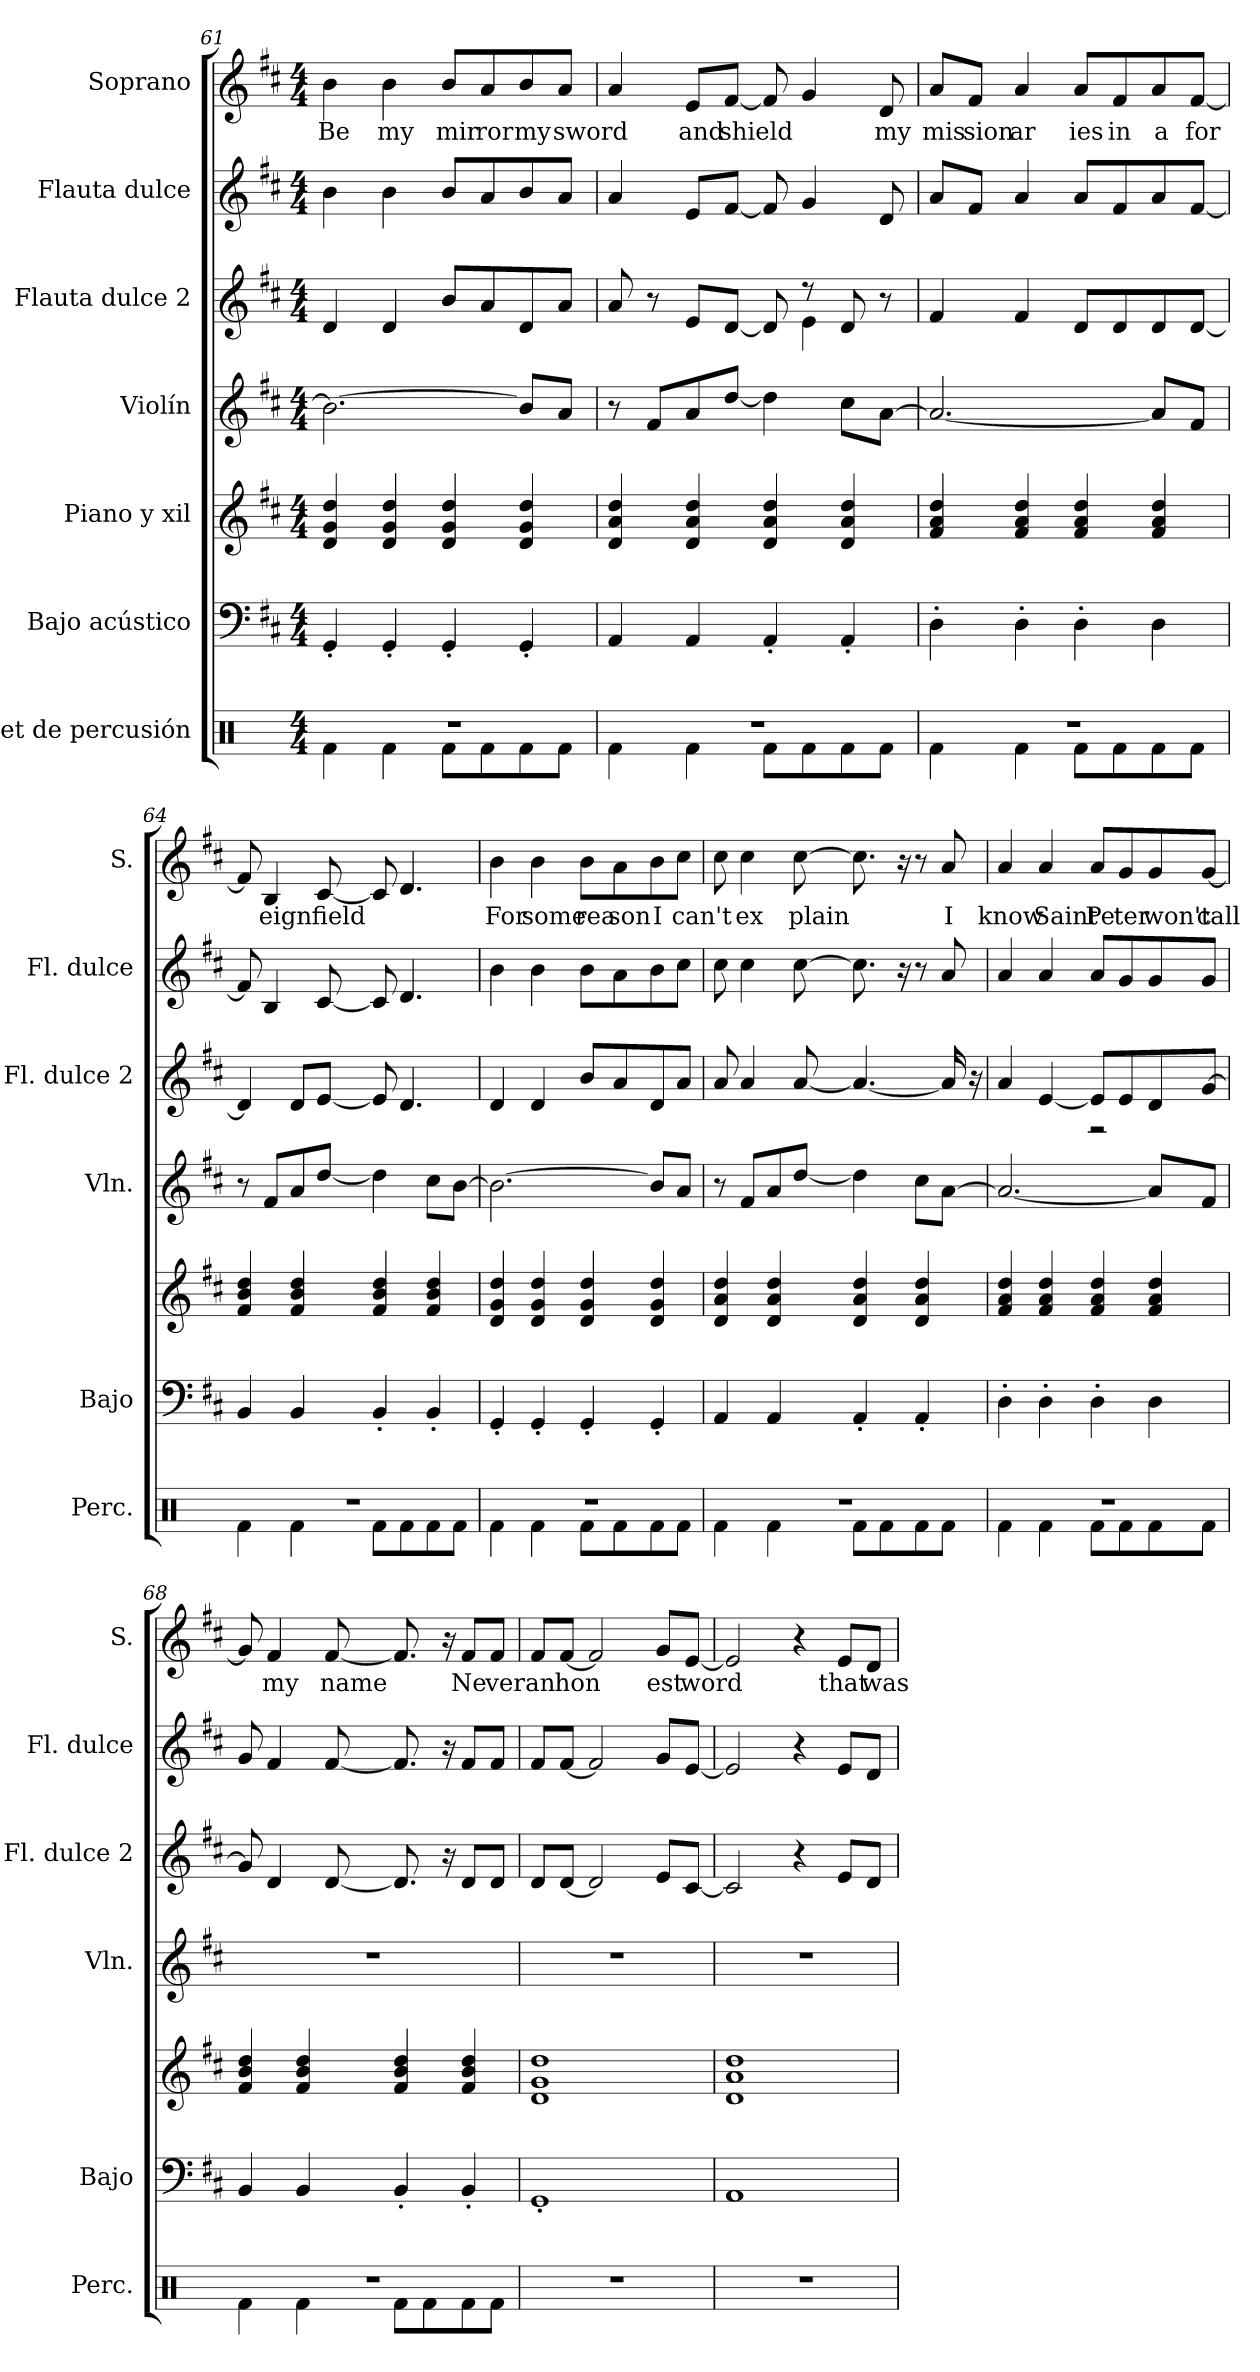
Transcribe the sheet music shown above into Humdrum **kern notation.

**kern	**kern	**kern	**kern	**kern	**kern	**kern	**text
*part7	*part6	*part5	*part4	*part3	*part2	*part1	*part1
*staff7	*staff6	*staff5	*staff4	*staff3	*staff2	*staff1	*staff1
*I"Set de percusión	*I"Bajo acústico	*I"Piano y xil	*I"Violín	*I"Flauta dulce 2	*I"Flauta dulce	*I"Soprano	*
*I'Perc.	*I'Bajo	*	*I'Vln.	*I'Fl. dulce 2	*I'Fl. dulce	*I'S.	*
*clefX	*clefF4	*clefG2	*clefG2	*clefG2	*clefG2	*clefG2	*
*k[]	*k[f#c#]	*k[f#c#]	*k[f#c#]	*k[f#c#]	*k[f#c#]	*k[f#c#]	*
*M4/4	*M4/4	*M4/4	*M4/4	*M4/4	*M4/4	*M4/4	*
=61	=61	=61	=61	=61	=61	=61	=61
*^	*	*	*	*	*	*	*
1r	4Rf\	4GG'/	4d/ 4g/ 4dd/	2.b\_	4d/	4b\	4b\	Be
.	4Rf\	4GG'/	4d/ 4g/ 4dd/	.	4d/	4b\	4b\	my
.	8Rf\L	4GG'/	4d/ 4g/ 4dd/	.	8b/L	8b/L	8b/L	mir
.	8Rf\	.	.	.	8a/	8a/	8a/	ror
.	8Rf\	4GG'/	4d/ 4g/ 4dd/	8b/L]	8d/	8b/	8b/	my
.	8Rf\J	.	.	8a/J	8a/J	8a/J	8a/J	sword
!!LO:PB:g=z
=62	=62	=62	=62	=62	=62	=62	=62	=62
*	*	*	*	*	*^	*	*	*
1r	4Rf\	4AA/	4d/ 4a/ 4dd/	8r	8a/	8ryy	4a/	4a/	.
*	*	*	*	*	*v	*v	*	*	*
.	.	.	.	8f#/L	8r	.	.	.
.	4Rf\	4AA/	4d/ 4a/ 4dd/	8a/	8e/L	8e/L	8e/L	and
.	.	.	.	[8dd/J	[8d/J	[8f#/J	[8f#/J	shield
.	8Rf\L	4AA'/	4d/ 4a/ 4dd/	4dd\]	8d/]	8f#/]	8f#/]	.
*	*	*	*	*	*^	*	*	*
.	8Rf\	.	.	.	8r	4e\	4g/	4g/	.
.	8Rf\	4AA'/	4d/ 4a/ 4dd/	8cc#\L	8d/	.	.	.	.
.	8Rf\J	.	.	[8a\J	8r	8ryy	8d/	8d/	my
*	*	*	*	*	*v	*v	*	*	*
=63	=63	=63	=63	=63	=63	=63	=63	=63
1r	4Rf\	4D'\	4f#/ 4a/ 4dd/	2.a/_	4f#/	8a/L	8a/L	mis
.	.	.	.	.	.	8f#/J	8f#/J	sion
.	4Rf\	4D'\	4f#/ 4a/ 4dd/	.	4f#/	4a/	4a/	ar
.	8Rf\L	4D'\	4f#/ 4a/ 4dd/	.	8d/L	8a/L	8a/L	ies
.	8Rf\	.	.	.	8d/	8f#/	8f#/	in
.	8Rf\	4D\	4f#/ 4a/ 4dd/	8a/L]	8d/	8a/	8a/	a
.	8Rf\J	.	.	8f#/J	[8d/J	[8f#/J	[8f#/J	for
=64	=64	=64	=64	=64	=64	=64	=64	=64
1r	4Rf\	4BB/	4f#/ 4b/ 4dd/	8r	4d/]	8f#/]	8f#/]	.
.	.	.	.	8f#/L	.	4B/	4B/	eign
.	4Rf\	4BB/	4f#/ 4b/ 4dd/	8a/	8d/L	.	.	.
.	.	.	.	[8dd/J	[8e/J	[8c#/	[8c#/	field
.	8Rf\L	4BB'/	4f#/ 4b/ 4dd/	4dd\]	8e/]	8c#/]	8c#/]	.
.	8Rf\	.	.	.	4.d/	4.d/	4.d/	.
.	8Rf\	4BB'/	4f#/ 4b/ 4dd/	8cc#\L	.	.	.	.
.	8Rf\J	.	.	[8b\J	.	.	.	.
=65	=65	=65	=65	=65	=65	=65	=65	=65
1r	4Rf\	4GG'/	4d/ 4g/ 4dd/	2.b\_	4d/	4b\	4b\	For
.	4Rf\	4GG'/	4d/ 4g/ 4dd/	.	4d/	4b\	4b\	some
.	8Rf\L	4GG'/	4d/ 4g/ 4dd/	.	8b/L	8b\L	8b\L	rea
.	8Rf\	.	.	.	8a/	8a\	8a\	son
.	8Rf\	4GG'/	4d/ 4g/ 4dd/	8b/L]	8d/	8b\	8b\	I
.	8Rf\J	.	.	8a/J	8a/J	8cc#\J	8cc#\J	can't
!!LO:LB:g=z
=66	=66	=66	=66	=66	=66	=66	=66	=66
1r	4Rf\	4AA/	4d/ 4a/ 4dd/	8r	8a/	8cc#\	8cc#\	.
.	.	.	.	8f#/L	4a/	4cc#\	4cc#\	ex
.	4Rf\	4AA/	4d/ 4a/ 4dd/	8a/	.	.	.	.
.	.	.	.	[8dd/J	[8a/	[8cc#\	[8cc#\	plain
.	8Rf\L	4AA'/	4d/ 4a/ 4dd/	4dd\]	4.a/_	8.cc#\]	8.cc#\]	.
.	8Rf\	.	.	.	.	.	.	.
.	.	.	.	.	.	16r	16r	.
.	8Rf\	4AA'/	4d/ 4a/ 4dd/	8cc#\L	.	8r	8r	.
.	8Rf\J	.	.	[8a\J	16a/]	8a/	8a/	I
.	.	.	.	.	16r	.	.	.
=67	=67	=67	=67	=67	=67	=67	=67	=67
*	*	*	*	*	*^	*	*	*
1r	4Rf\	4D'\	4f#/ 4a/ 4dd/	2.a/_	4a/	2ryy	4a/	4a/	know
.	4Rf\	4D'\	4f#/ 4a/ 4dd/	.	[4e/	.	4a/	4a/	Saint
.	8Rf\L	4D'\	4f#/ 4a/ 4dd/	.	8e/L]	2r	8a/L	8a/L	Pe
.	8Rf\	.	.	.	8e/	.	8g/	8g/	ter
.	8Rf\	4D\	4f#/ 4a/ 4dd/	8a/L]	8d/	.	8g/	8g/	won't
.	8Rf\J	.	.	8f#/J	[8g/J	.	8g/J	[8g/J	call
*	*	*	*	*	*v	*v	*	*	*
=68	=68	=68	=68	=68	=68	=68	=68	=68
1r	4Rf\	4BB/	4f#/ 4b/ 4dd/	1r	8g/]	8g/	8g/]	.
.	.	.	.	.	4d/	4f#/	4f#/	my
.	4Rf\	4BB/	4f#/ 4b/ 4dd/	.	.	.	.	.
.	.	.	.	.	[8d/	[8f#/	[8f#/	name
.	8Rf\L	4BB'/	4f#/ 4b/ 4dd/	.	8.d/]	8.f#/]	8.f#/]	.
.	8Rf\	.	.	.	.	.	.	.
.	.	.	.	.	16r	16r	16r	.
.	8Rf\	4BB'/	4f#/ 4b/ 4dd/	.	8d/L	8f#/L	8f#/L	Ne
.	8Rf\J	.	.	.	8d/J	8f#/J	8f#/J	ver
*v	*v	*	*	*	*	*	*	*
=69	=69	=69	=69	=69	=69	=69	=69
1r	1GG'	1d 1g 1dd	1r	8d/L	8f#/L	8f#/L	an
.	.	.	.	[8d/J	[8f#/J	[8f#/J	hon
.	.	.	.	2d/]	2f#/]	2f#/]	.
.	.	.	.	8e/L	8g/L	8g/L	est
.	.	.	.	[8c#/J	[8e/J	[8e/J	word
!!LO:PB:g=z
=70	=70	=70	=70	=70	=70	=70	=70
1r	1AA	1d 1a 1dd	1r	2c#/]	2e/]	2e/]	.
.	.	.	.	4r	4r	4r	.
.	.	.	.	8e/L	8e/L	8e/L	that
.	.	.	.	8d/J	8d/J	8d/J	was
=	=	=	=	=	=	=	=
*-	*-	*-	*-	*-	*-	*-	*-
